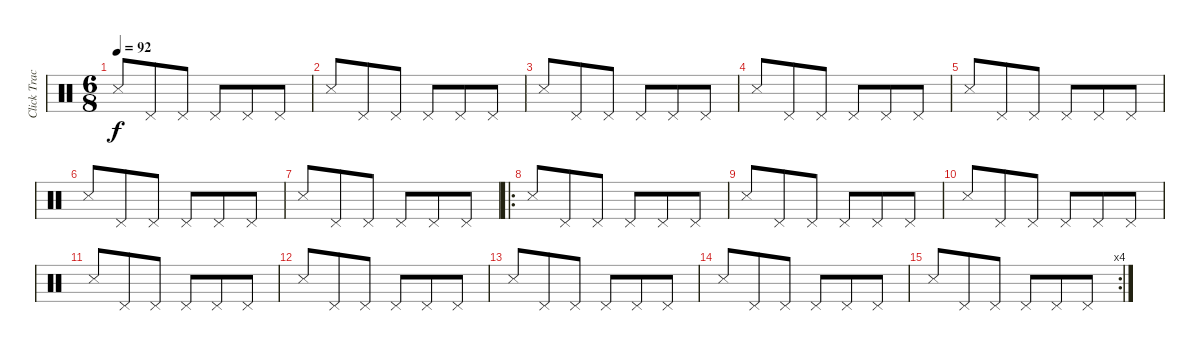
\track ("Click Track" "Click Trac") {instrument percussion}
\staff {score}
\articulation defaults
\ts (6 8)
\tempo 92
\clef neutral
\ks aminor "Snare (side stick) 3".8{dy f} "Pedal Hi-Hat (hit)".8 "Pedal Hi-Hat (hit)".8 "Pedal Hi-Hat (hit)".8 "Pedal Hi-Hat (hit)".8 "Pedal Hi-Hat (hit)".8
|
"Snare (side stick) 3".8 "Pedal Hi-Hat (hit)".8 "Pedal Hi-Hat (hit)".8 "Pedal Hi-Hat (hit)".8 "Pedal Hi-Hat (hit)".8 "Pedal Hi-Hat (hit)".8 |
"Snare (side stick) 3".8 "Pedal Hi-Hat (hit)".8 "Pedal Hi-Hat (hit)".8 "Pedal Hi-Hat (hit)".8 "Pedal Hi-Hat (hit)".8 "Pedal Hi-Hat (hit)".8 |
"Snare (side stick) 3".8 "Pedal Hi-Hat (hit)".8 "Pedal Hi-Hat (hit)".8 "Pedal Hi-Hat (hit)".8 "Pedal Hi-Hat (hit)".8 "Pedal Hi-Hat (hit)".8 |
"Snare (side stick) 3".8 "Pedal Hi-Hat (hit)".8 "Pedal Hi-Hat (hit)".8 "Pedal Hi-Hat (hit)".8 "Pedal Hi-Hat (hit)".8 "Pedal Hi-Hat (hit)".8 |
"Snare (side stick) 3".8 "Pedal Hi-Hat (hit)".8 "Pedal Hi-Hat (hit)".8 "Pedal Hi-Hat (hit)".8 "Pedal Hi-Hat (hit)".8 "Pedal Hi-Hat (hit)".8 |
"Snare (side stick) 3".8 "Pedal Hi-Hat (hit)".8 "Pedal Hi-Hat (hit)".8 "Pedal Hi-Hat (hit)".8 "Pedal Hi-Hat (hit)".8 "Pedal Hi-Hat (hit)".8 |
\ro "Snare (side stick) 3".8 "Pedal Hi-Hat (hit)".8 "Pedal Hi-Hat (hit)".8 "Pedal Hi-Hat (hit)".8 "Pedal Hi-Hat (hit)".8 "Pedal Hi-Hat (hit)".8
|
"Snare (side stick) 3".8 "Pedal Hi-Hat (hit)".8 "Pedal Hi-Hat (hit)".8 "Pedal Hi-Hat (hit)".8 "Pedal Hi-Hat (hit)".8 "Pedal Hi-Hat (hit)".8 |
"Snare (side stick) 3".8 "Pedal Hi-Hat (hit)".8 "Pedal Hi-Hat (hit)".8 "Pedal Hi-Hat (hit)".8 "Pedal Hi-Hat (hit)".8 "Pedal Hi-Hat (hit)".8 |
"Snare (side stick) 3".8 "Pedal Hi-Hat (hit)".8 "Pedal Hi-Hat (hit)".8 "Pedal Hi-Hat (hit)".8 "Pedal Hi-Hat (hit)".8 "Pedal Hi-Hat (hit)".8 |
"Snare (side stick) 3".8 "Pedal Hi-Hat (hit)".8 "Pedal Hi-Hat (hit)".8 "Pedal Hi-Hat (hit)".8 "Pedal Hi-Hat (hit)".8 "Pedal Hi-Hat (hit)".8 |
"Snare (side stick) 3".8 "Pedal Hi-Hat (hit)".8 "Pedal Hi-Hat (hit)".8 "Pedal Hi-Hat (hit)".8 "Pedal Hi-Hat (hit)".8 "Pedal Hi-Hat (hit)".8 |
"Snare (side stick) 3".8 "Pedal Hi-Hat (hit)".8 "Pedal Hi-Hat (hit)".8 "Pedal Hi-Hat (hit)".8 "Pedal Hi-Hat (hit)".8 "Pedal Hi-Hat (hit)".8 |
\rc 4 "Snare (side stick) 3".8 "Pedal Hi-Hat (hit)".8 "Pedal Hi-Hat (hit)".8 "Pedal Hi-Hat (hit)".8 "Pedal Hi-Hat (hit)".8 "Pedal Hi-Hat (hit)".8
